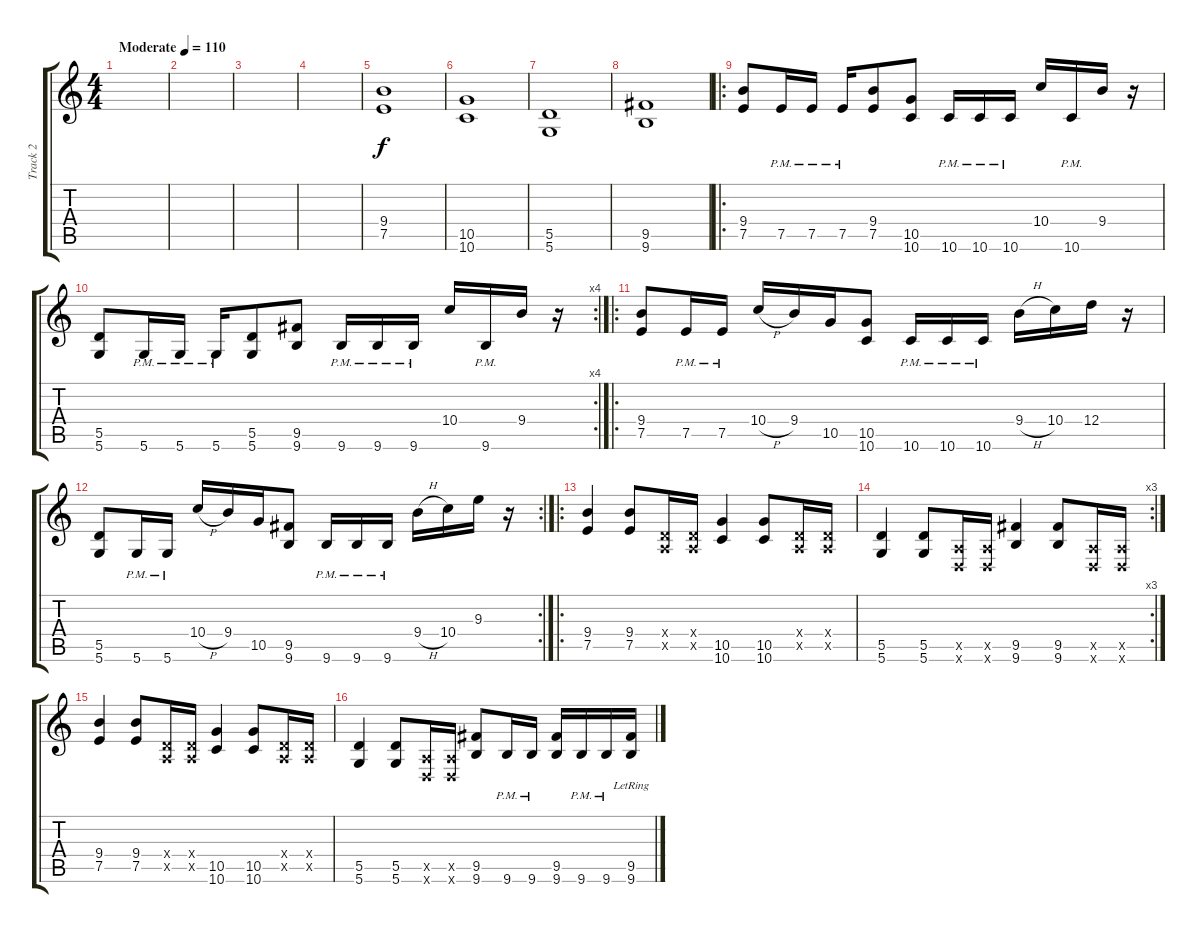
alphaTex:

\track ("Track 2" "Track 2") {instrument distortionguitar}
\staff {score tabs}
\tuning (E4 B3 G3 D3 A2 D2) {hide}
\ts (4 4)
\tempo (110 "Moderate")
\clef g2
\ks c
|
|
|
|
(9.4 7.5).1 |
(10.5 10.6).1 |
(5.5 5.6).1 |
(9.5 9.6).1 |
\ro
(9.4 7.5).8 7.5{pm}.16 7.5{pm}.16 7.5{pm}.16 (9.4 7.5).8 (10.5 10.6).8 10.6{pm}.16 10.6{pm}.16 10.6{pm}.16 10.4.16 10.6{pm}.16 9.4.16 r.16 |
\rc 4
(5.5 5.6).8 5.6{pm}.16 5.6{pm}.16 5.6{pm}.16 (5.5 5.6).8 (9.5 9.6).8 9.6{pm}.16 9.6{pm}.16 9.6{pm}.16 10.4.16 9.6{pm}.16 9.4.16 r.16 |
\ro
(9.4 7.5).8 7.5{pm}.16 7.5{pm}.16 10.4{h}.16 9.4.16 10.5.16 (10.5 10.6).8 10.6{pm}.16 10.6{pm}.16 10.6{pm}.16 9.4{h}.16 10.4.16 12.4.16 r.16 |
\rc 2
(5.5 5.6).8 5.6{pm}.16 5.6{pm}.16 10.4{h}.16 9.4.16 10.5.16 (9.5 9.6).8 9.6{pm}.16 9.6{pm}.16 9.6{pm}.16 9.4{h}.16 10.4.16 9.3.16 r.16 |
\ro
(9.4 7.5).4 (9.4 7.5).8 (0.4{x} 0.5{x}).16 (0.4{x} 0.5{x}).16 (10.5 10.6).4 (10.5 10.6).8 (0.4{x} 0.5{x}).16 (0.4{x} 0.5{x}).16 |
\rc 3
(5.5 5.6).4 (5.5 5.6).8 (0.5{x} 0.6{x}).16 (0.5{x} 0.6{x}).16 (9.5 9.6).4 (9.5 9.6).8 (0.5{x} 0.6{x}).16 (0.5{x} 0.6{x}).16 |
(9.4 7.5).4 (9.4 7.5).8 (0.4{x} 0.5{x}).16 (0.4{x} 0.5{x}).16 (10.5 10.6).4 (10.5 10.6).8 (0.4{x} 0.5{x}).16 (0.4{x} 0.5{x}).16 |
(5.5 5.6).4 (5.5 5.6).8 (0.5{x} 0.6{x}).16 (0.5{x} 0.6{x}).16 (9.5 9.6).8 9.6{pm}.16 9.6{pm}.16 (9.5 9.6).16 9.6{pm}.16 9.6{pm}.16 (9.5{lr} 9.6{lr}).16
